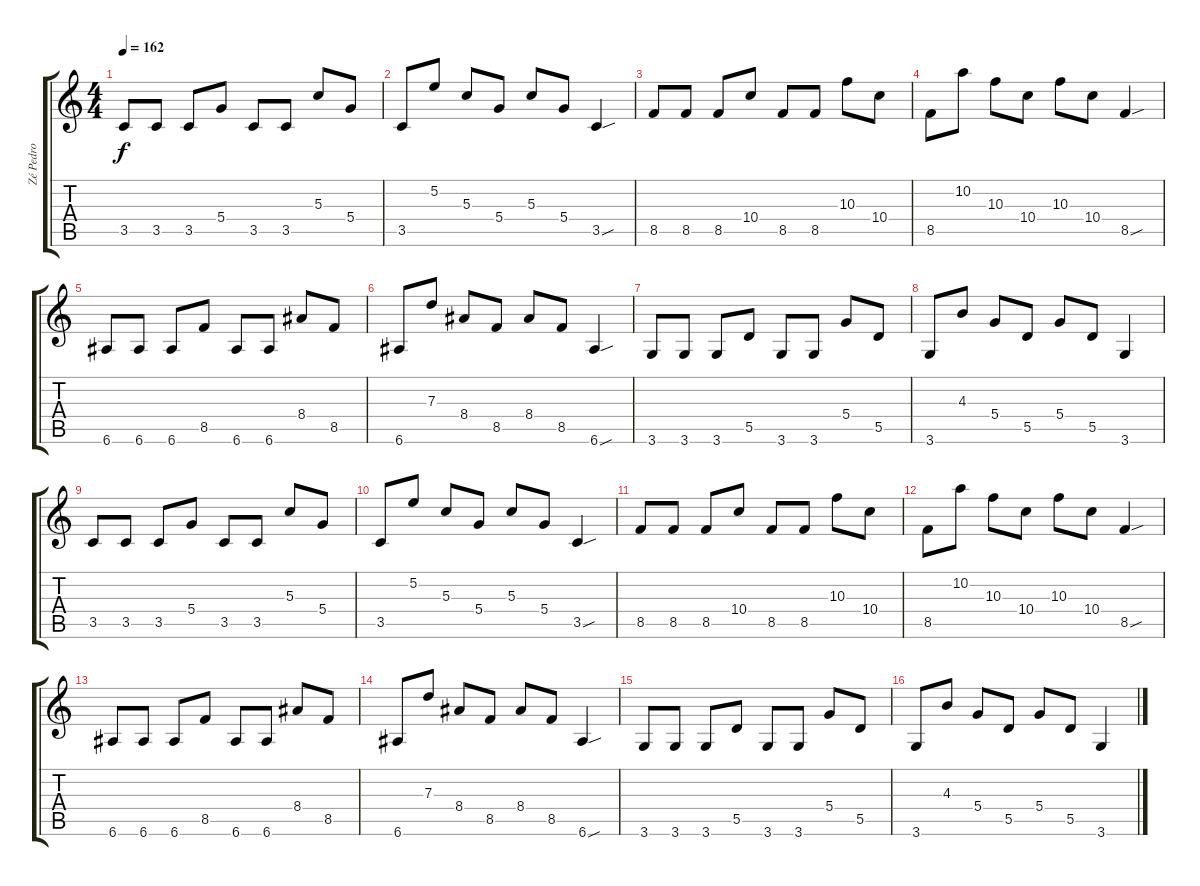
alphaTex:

\track ("Zé Pedro" "Zé Pedro") {instrument overdrivenguitar}
\staff {score tabs}
\tuning (E4 B3 G3 D3 A2 E2) {hide}
\ts (4 4)
\tempo 162
\clef g2
\ks c
3.5.8{dy f instrument overdrivenguitar} 3.5.8 3.5.8 5.4.8 3.5.8 3.5.8 5.3.8 5.4.8 |
3.5.8 5.2.8 5.3.8 5.4.8 5.3.8 5.4.8 3.5{sou}.4 |
8.5.8 8.5.8 8.5.8 10.4.8 8.5.8 8.5.8 10.3.8 10.4.8 |
8.5.8 10.2.8 10.3.8 10.4.8 10.3.8 10.4.8 8.5{sou}.4 |
6.6.8 6.6.8 6.6.8 8.5.8 6.6.8 6.6.8 8.4.8 8.5.8 |
6.6.8 7.3.8 8.4.8 8.5.8 8.4.8 8.5.8 6.6{sou}.4 |
3.6.8 3.6.8 3.6.8 5.5.8 3.6.8 3.6.8 5.4.8 5.5.8 |
3.6.8 4.3.8 5.4.8 5.5.8 5.4.8 5.5.8 3.6.4 |
3.5.8 3.5.8 3.5.8 5.4.8 3.5.8 3.5.8 5.3.8 5.4.8 |
3.5.8 5.2.8 5.3.8 5.4.8 5.3.8 5.4.8 3.5{sou}.4 |
8.5.8 8.5.8 8.5.8 10.4.8 8.5.8 8.5.8 10.3.8 10.4.8 |
8.5.8 10.2.8 10.3.8 10.4.8 10.3.8 10.4.8 8.5{sou}.4 |
6.6.8 6.6.8 6.6.8 8.5.8 6.6.8 6.6.8 8.4.8 8.5.8 |
6.6.8 7.3.8 8.4.8 8.5.8 8.4.8 8.5.8 6.6{sou}.4 |
3.6.8 3.6.8 3.6.8 5.5.8 3.6.8 3.6.8 5.4.8 5.5.8 |
3.6.8 4.3.8 5.4.8 5.5.8 5.4.8 5.5.8 3.6.4
